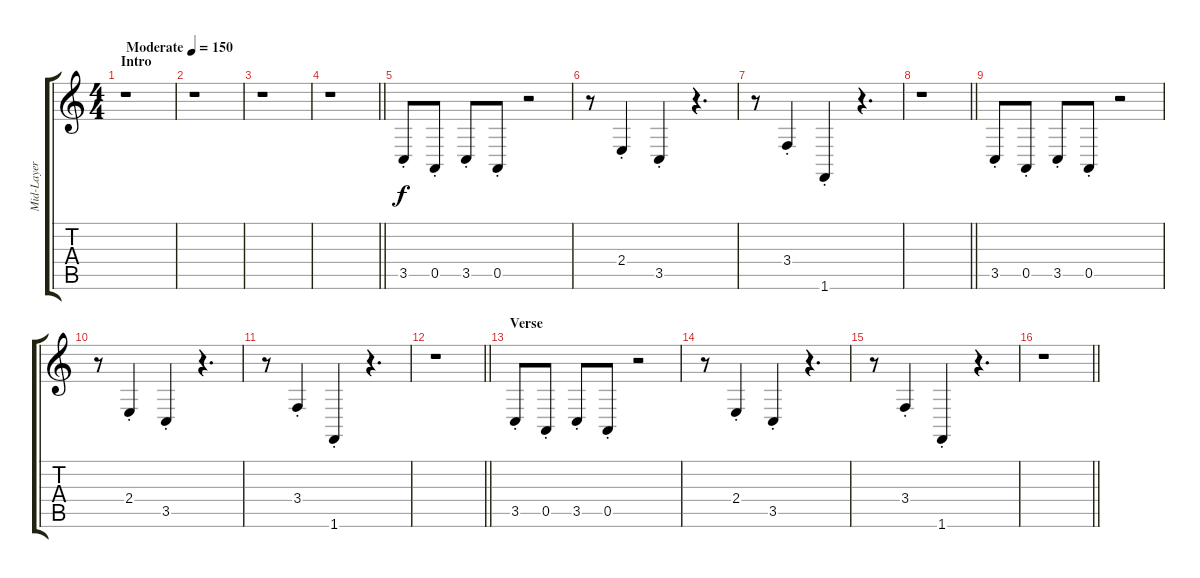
\track ("Mid-Layer" "Mid-Layer") {instrument lead1square}
\staff {score tabs}
\tuning (E4 B3 G3 D3 A2 E2) {hide}
\ts (4 4)
\section ("" "Intro")
\tempo (150 "Moderate")
\clef g2
\ks c
r.1{dy f instrument lead1square} |
r.1 |
r.1 |
\barLineRight lightlight
r.1 |
\section ("" "")
3.5{st}.8 0.5{st}.8 3.5{st}.8 0.5{st}.8 r.2 |
r.8 2.4{st}.4 3.5{st}.4 r.4{d} |
r.8 3.4{st}.4 1.6{st}.4 r.4{d} |
\barLineRight lightlight
r.1 |
\section ("" "")
3.5{st}.8 0.5{st}.8 3.5{st}.8 0.5{st}.8 r.2 |
r.8 2.4{st}.4 3.5{st}.4 r.4{d} |
r.8 3.4{st}.4 1.6{st}.4 r.4{d} |
\barLineRight lightlight
r.1 |
\section ("" "Verse")
3.5{st}.8 0.5{st}.8 3.5{st}.8 0.5{st}.8 r.2 |
r.8 2.4{st}.4 3.5{st}.4 r.4{d} |
r.8 3.4{st}.4 1.6{st}.4 r.4{d} |
\barLineRight lightlight
r.1
